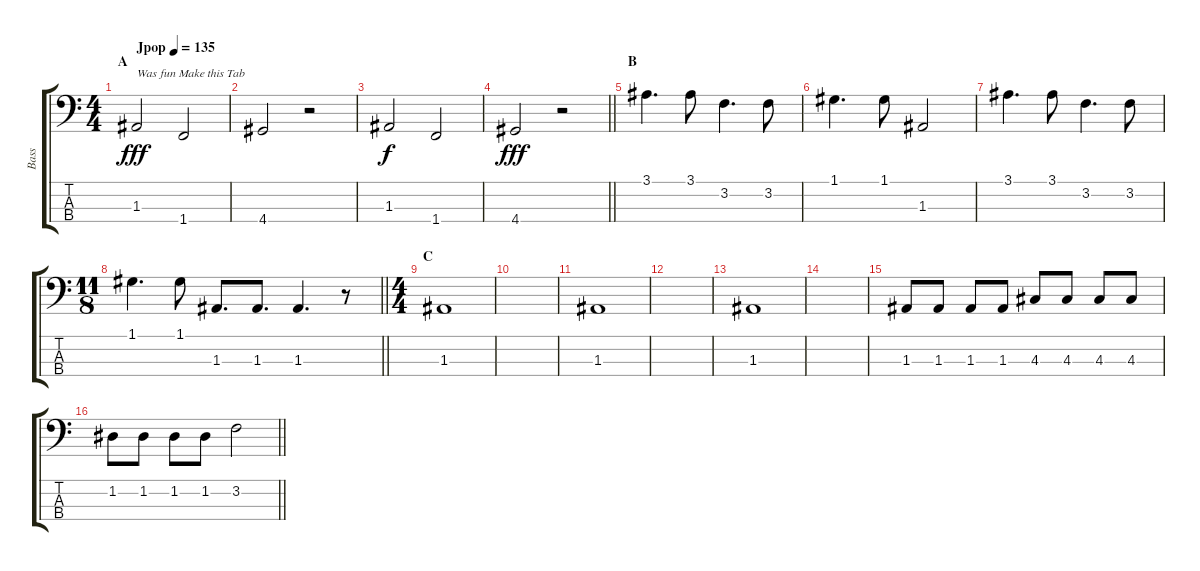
\track ("Bass" "Bass") {instrument electricbasspick}
\staff {score tabs}
\tuning (G2 D2 A1 E1) {hide}
\ts (4 4)
\section ("" "A")
\tempo (135 "Jpop")
\clef f4
\ks c
1.3.2{txt "Was fun Make this Tab" dy fff instrument electricbasspick} 1.4.2 |
4.4.2 r.2 |
1.3.2{dy f} 1.4.2 |
\barLineRight lightlight
4.4.2{dy fff} r.2 |
\section ("" "B")
3.1.4{d} 3.1.8 3.2.4{d} 3.2.8 |
1.1.4{d} 1.1.8 1.3.2 |
3.1.4{d} 3.1.8 3.2.4{d} 3.2.8 |
\ts (11 8)
\barLineRight lightlight
1.1.4{d} 1.1.8 1.3.8{d} 1.3.8{d} 1.3.4{d} r.8 |
\ts (4 4)
\section ("" "C")
1.3.1 |
|
1.3.1 |
|
1.3.1 |
|
1.3.8 1.3.8 1.3.8 1.3.8 4.3.8 4.3.8 4.3.8 4.3.8 |
\barLineRight lightlight
1.2.8 1.2.8 1.2.8 1.2.8 3.2.2
